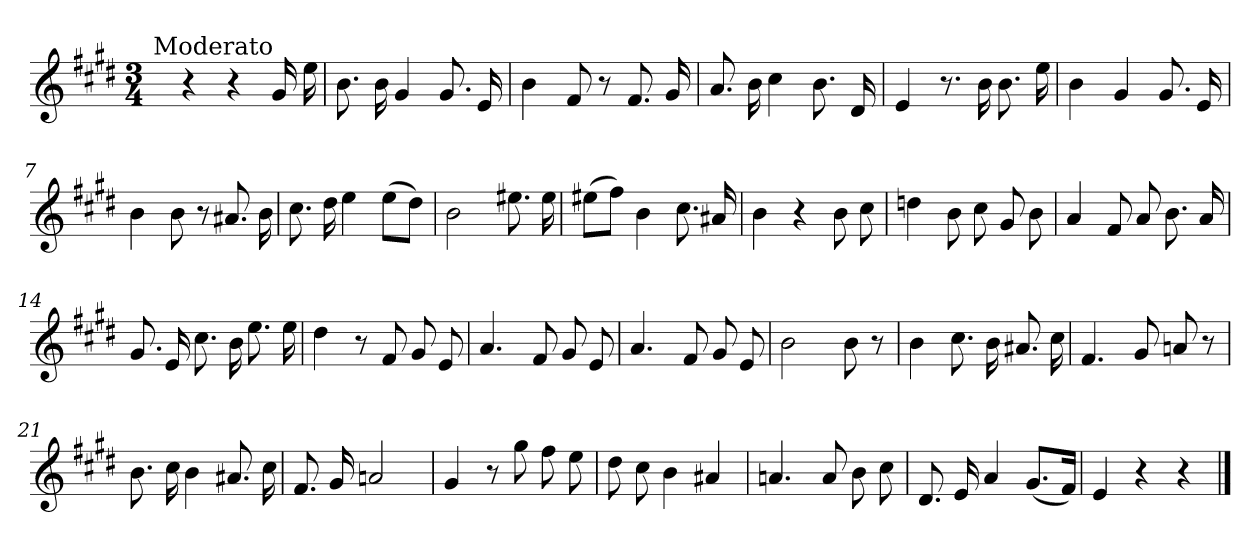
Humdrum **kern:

**kern
*part1
*staff1
*clefG2
*k[f#c#g#d#]
*E:
*M3/4
=1
!LO:TX:a:t=Moderato
8ryy
4r
4r
16g#/
16ee\
=2
8.b\
16b\
4g#/
8.g#/
16e/
=3
4b\
8f#/
8r
8.f#/
16g#/
=4
8.a/
16b\
4cc#\
8.b\
16d#/
=5
4e/
8.r
16b\
8.b\
16ee\
!!LO:LB:g=z
=6
4b\
4g#/
8.g#/
16e/
=7
4b\
8b\
8r
8.a#X/
16b\
=8
8.cc#\
16dd#\
4ee\
(>8ee\L
8dd#\J)
=9
2b\
8.ee#X\
16ee#\
=10
(>8ee#X\L
8ff#\J)
4b\
8.cc#\
16a#X/
=11
4b\
4r
8b\
8cc#\
!!LO:LB:g=z
=12
4ddn\
8b\
8cc#\
8g#/
8b\
=13
4a/
8f#/
8a/
8.b\
16a/
=14
8.g#/
16e/
8.cc#\
16b\
8.ee\
16ee\
=15
4dd#\
8r
8f#/
8g#/
8e/
=16
4.a/
8f#/
8g#/
8e/
=17
4.a/
8f#/
8g#/
8e/
!!LO:LB:g=z
=18
2b\
8b\
8r
=19
4b\
8.cc#\
16b\
8.a#X/
16cc#\
=20
4.f#/
8g#/
8an/
8r
=21
8.b\
16cc#\
4b\
8.a#X/
16cc#\
=22
8.f#/
16g#/
2an/
=23
4g#/
8r
8gg#\
8ff#\
8ee\
!!LO:LB:g=z
=24
8dd#\
8cc#\
4b\
4a#X/
=25
4.an/
8a/
8b\
8cc#\
=26
8.d#/
16e/
4a/
(<8.g#/L
16f#/Jk)
=27
4e/
4r
4r
==
*-
